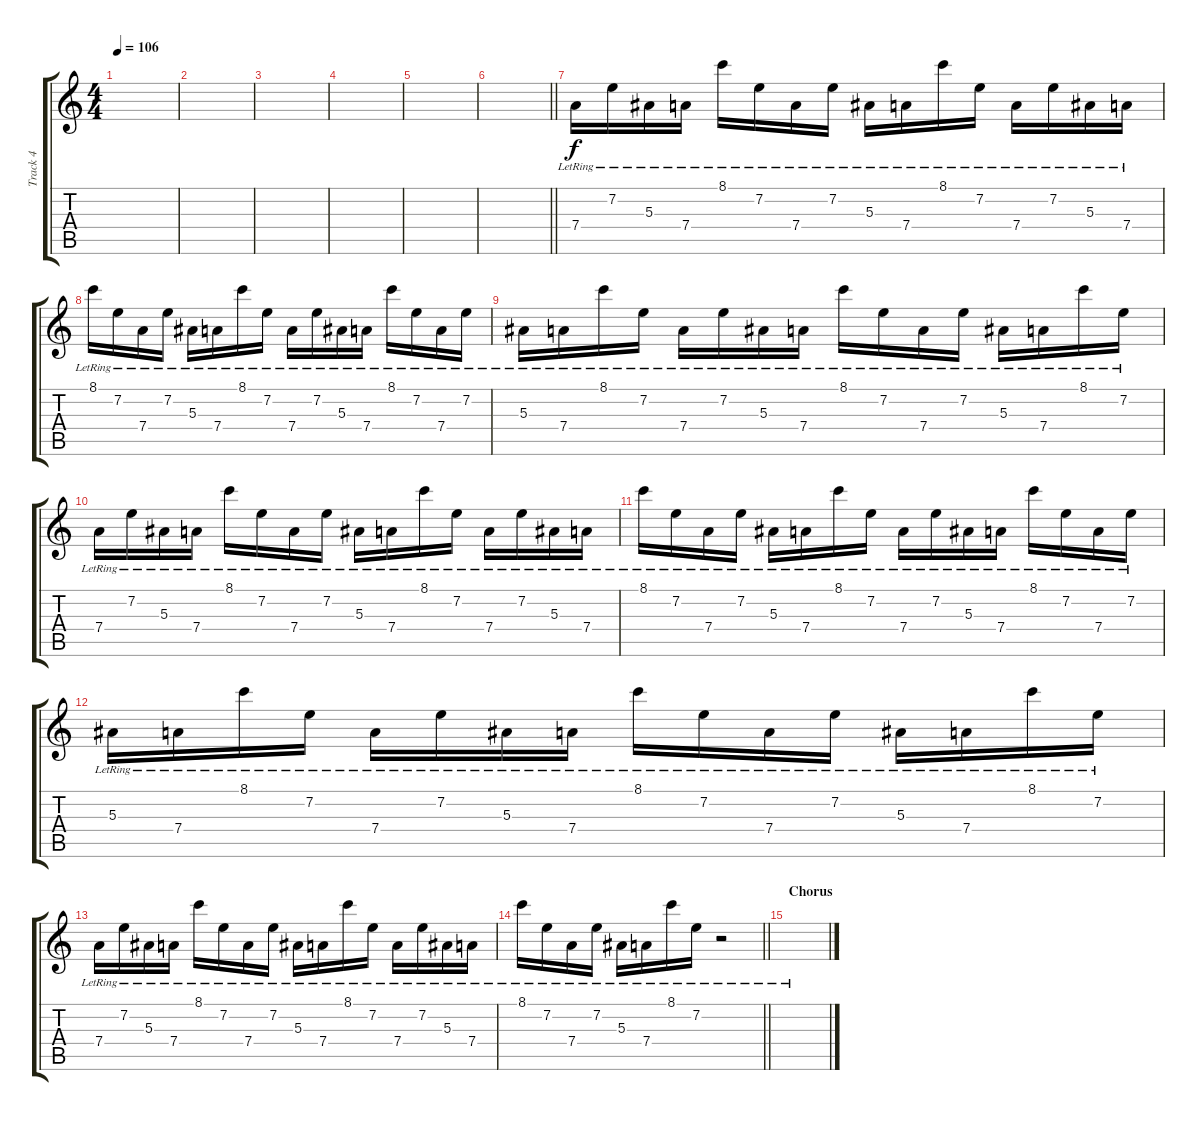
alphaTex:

\track ("Track 4" "Track 4") {instrument electricguitarclean}
\staff {score tabs}
\tuning (E4 A3 F3 D3 A2 D2) {hide}
\ts (4 4)
\tempo 106
\clef g2
\ks c
|
|
|
|
|
\barLineRight lightlight
|
\section ("" "")
7.4{lr}.16 7.2{lr}.16 5.3{lr}.16 7.4{lr}.16 8.1{lr}.16 7.2{lr}.16 7.4{lr}.16 7.2{lr}.16 5.3{lr}.16 7.4{lr}.16 8.1{lr}.16 7.2{lr}.16 7.4{lr}.16 7.2{lr}.16 5.3{lr}.16 7.4{lr}.16 |
8.1{lr}.16 7.2{lr}.16 7.4{lr}.16 7.2{lr}.16 5.3{lr}.16 7.4{lr}.16 8.1{lr}.16 7.2{lr}.16 7.4{lr}.16 7.2{lr}.16 5.3{lr}.16 7.4{lr}.16 8.1{lr}.16 7.2{lr}.16 7.4{lr}.16 7.2{lr}.16 |
5.3{lr}.16 7.4{lr}.16 8.1{lr}.16 7.2{lr}.16 7.4{lr}.16 7.2{lr}.16 5.3{lr}.16 7.4{lr}.16 8.1{lr}.16 7.2{lr}.16 7.4{lr}.16 7.2{lr}.16 5.3{lr}.16 7.4{lr}.16 8.1{lr}.16 7.2{lr}.16 |
7.4{lr}.16 7.2{lr}.16 5.3{lr}.16 7.4{lr}.16 8.1{lr}.16 7.2{lr}.16 7.4{lr}.16 7.2{lr}.16 5.3{lr}.16 7.4{lr}.16 8.1{lr}.16 7.2{lr}.16 7.4{lr}.16 7.2{lr}.16 5.3{lr}.16 7.4{lr}.16 |
8.1{lr}.16 7.2{lr}.16 7.4{lr}.16 7.2{lr}.16 5.3{lr}.16 7.4{lr}.16 8.1{lr}.16 7.2{lr}.16 7.4{lr}.16 7.2{lr}.16 5.3{lr}.16 7.4{lr}.16 8.1{lr}.16 7.2{lr}.16 7.4{lr}.16 7.2{lr}.16 |
5.3{lr}.16 7.4{lr}.16 8.1{lr}.16 7.2{lr}.16 7.4{lr}.16 7.2{lr}.16 5.3{lr}.16 7.4{lr}.16 8.1{lr}.16 7.2{lr}.16 7.4{lr}.16 7.2{lr}.16 5.3{lr}.16 7.4{lr}.16 8.1{lr}.16 7.2{lr}.16 |
7.4{lr}.16 7.2{lr}.16 5.3{lr}.16 7.4{lr}.16 8.1{lr}.16 7.2{lr}.16 7.4{lr}.16 7.2{lr}.16 5.3{lr}.16 7.4{lr}.16 8.1{lr}.16 7.2{lr}.16 7.4{lr}.16 7.2{lr}.16 5.3{lr}.16 7.4{lr}.16 |
\barLineRight lightlight
8.1{lr}.16 7.2{lr}.16 7.4{lr}.16 7.2{lr}.16 5.3{lr}.16 7.4{lr}.16 8.1{lr}.16 7.2{lr}.16 r.2 |
\section ("" "Chorus")
